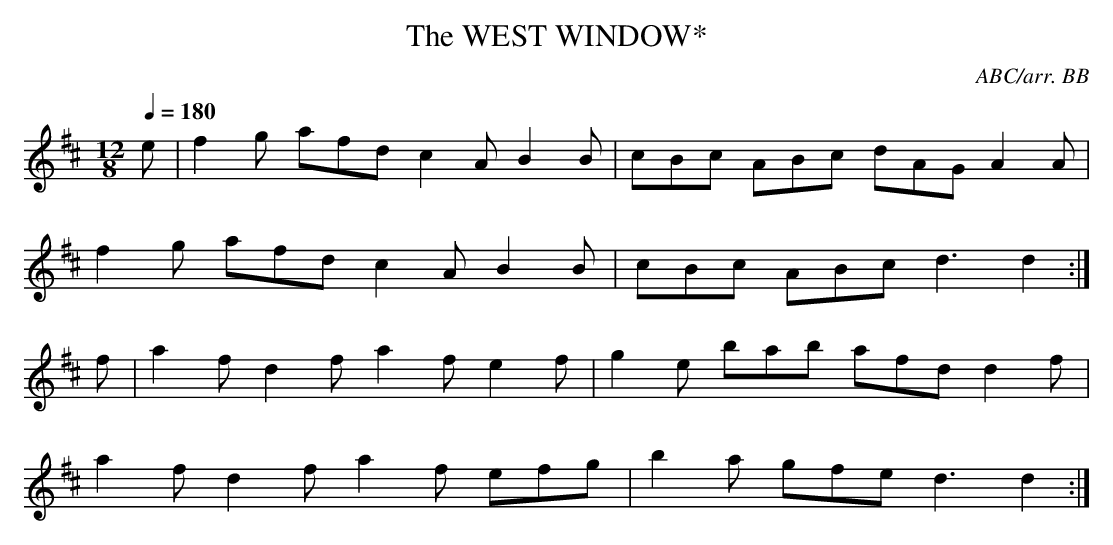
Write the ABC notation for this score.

X:1
T:WEST WINDOW*, The
C:ABC/arr. BB
M:12/8
Q:1/4=180
K:D
e|f2g afd c2A B2B|cBc ABc dAG A2A|
f2g afd c2A B2B|cBc ABc d3 d2:|
f|a2f d2f a2f e2f|g2e bab afd d2f|
a2f d2f a2f efg|b2a gfe d3 d2:|
